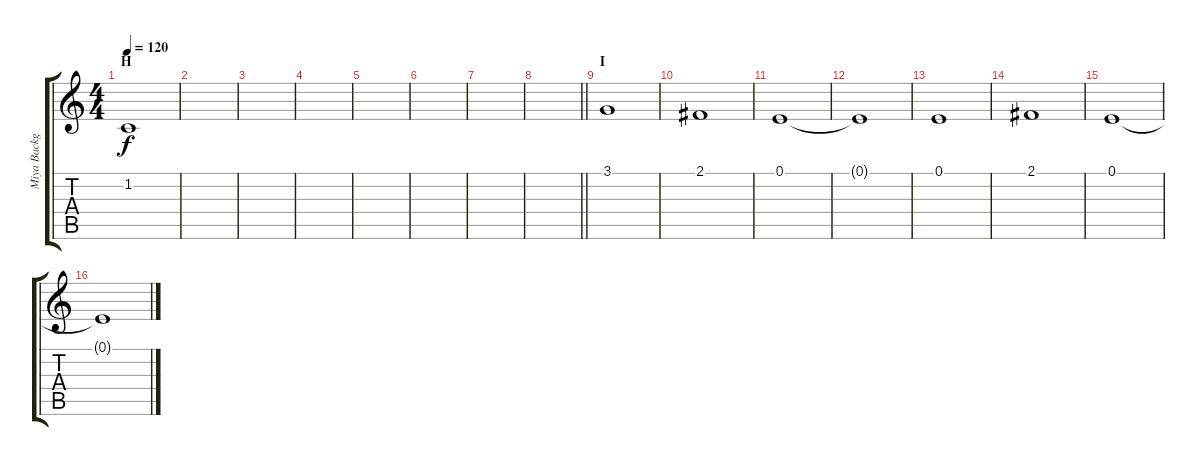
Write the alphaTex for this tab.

\track ("Miya Background Vocals" "Miya Backg") {instrument altosax}
\staff {score tabs}
\tuning (E4 B3 G3 D3 A2 E2) {hide}
\ts (4 4)
\section ("" "H")
\tempo 120
\clef g2
\ks c
1.2.1{dy f} |
|
|
|
|
|
|
\barLineRight lightlight
|
\section ("" "I")
3.1.1 |
2.1.1 |
0.1.1 |
0.1{t}.1 |
0.1.1 |
2.1.1 |
0.1.1 |
0.1{t}.1
